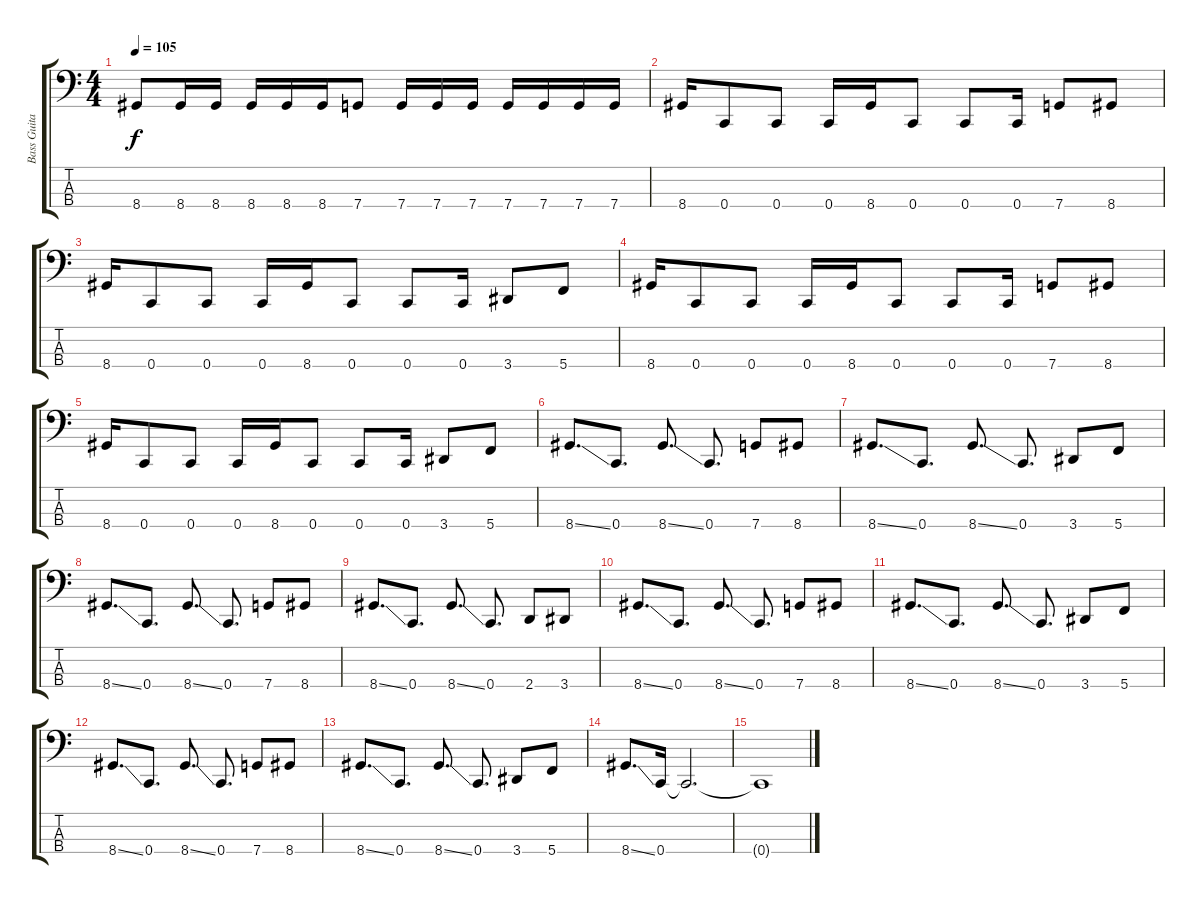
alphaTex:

\track ("Bass Guitar" "Bass Guita") {instrument electricbassfinger}
\staff {score tabs}
\tuning (F2 C2 G1 C1) {hide}
\ts (4 4)
\tempo 105
\clef f4
\ks c
8.4.8{dy f} 8.4.16 8.4.16 8.4.16 8.4.16 8.4.16 7.4.8 7.4.16 7.4.16 7.4.16 7.4.16 7.4.16 7.4.16 7.4.16 |
8.4.16 0.4.8 0.4.8 0.4.16 8.4.16 0.4.8 0.4.8 0.4.16 7.4.8 8.4.8 |
8.4.16 0.4.8 0.4.8 0.4.16 8.4.16 0.4.8 0.4.8 0.4.16 3.4.8 5.4.8 |
8.4.16 0.4.8 0.4.8 0.4.16 8.4.16 0.4.8 0.4.8 0.4.16 7.4.8 8.4.8 |
8.4.16 0.4.8 0.4.8 0.4.16 8.4.16 0.4.8 0.4.8 0.4.16 3.4.8 5.4.8 |
8.4{ss}.8{d} 0.4.8{d} 8.4{ss}.8{d} 0.4.8{d} 7.4.8 8.4.8 |
8.4{ss}.8{d} 0.4.8{d} 8.4{ss}.8{d} 0.4.8{d} 3.4.8 5.4.8 |
8.4{ss}.8{d} 0.4.8{d} 8.4{ss}.8{d} 0.4.8{d} 7.4.8 8.4.8 |
8.4{ss}.8{d} 0.4.8{d} 8.4{ss}.8{d} 0.4.8{d} 2.4.8 3.4.8 |
8.4{ss}.8{d} 0.4.8{d} 8.4{ss}.8{d} 0.4.8{d} 7.4.8 8.4.8 |
8.4{ss}.8{d} 0.4.8{d} 8.4{ss}.8{d} 0.4.8{d} 3.4.8 5.4.8 |
8.4{ss}.8{d} 0.4.8{d} 8.4{ss}.8{d} 0.4.8{d} 7.4.8 8.4.8 |
8.4{ss}.8{d} 0.4.8{d} 8.4{ss}.8{d} 0.4.8{d} 3.4.8 5.4.8 |
8.4{ss}.8{d} 0.4.16 0.4{t}.2{d} |
0.4{t}.1
